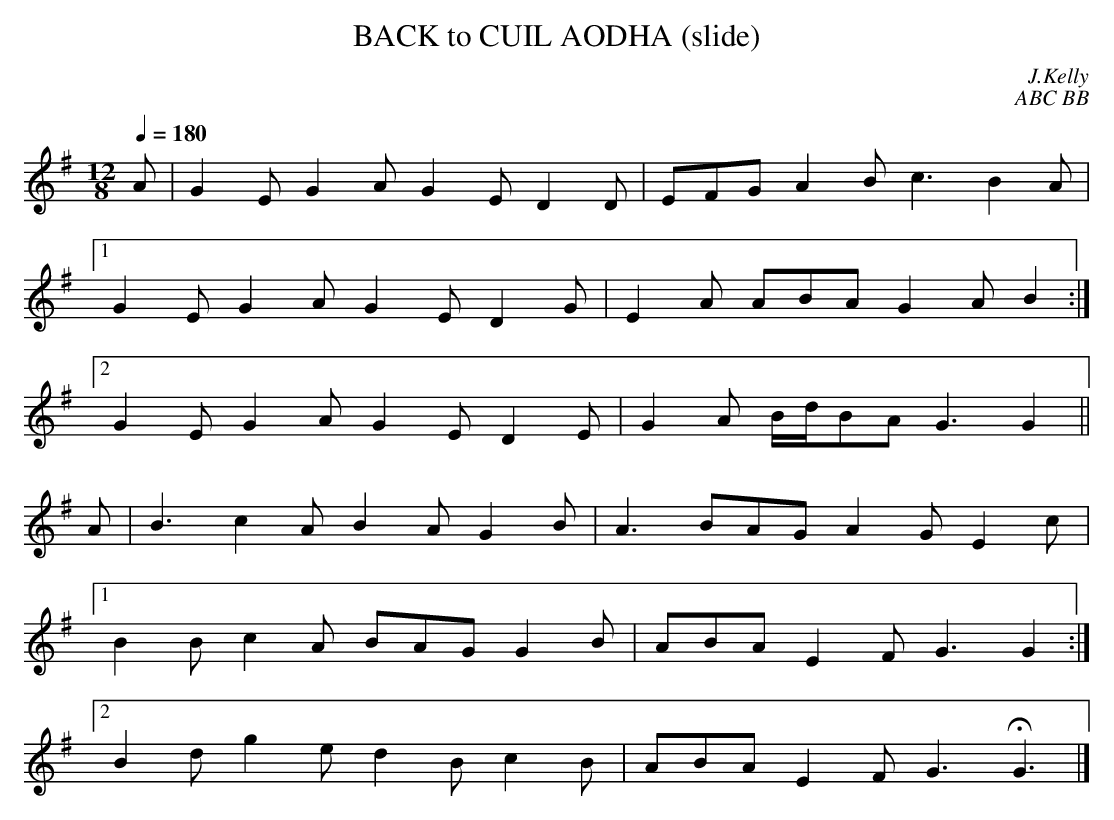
X:1
T:BACK to CUIL AODHA (slide)
C:J.Kelly
C:ABC BB
M:12/8
L:1/8
Q:1/4=180
K:G
A|G2E G2A G2E D2D|EFG A2B c3 B2A|
[1 G2E G2A G2E D2G|E2A ABA G2A B2:|
[2 G2E G2A G2E D2E|G2A B/d/BA G3 G2||
A|B3 c2A B2A G2B|A3 BAG A2G E2c|
[1 B2B c2A BAG G2B|ABA E2F G3 G2:|
[2 B2d g2e d2B c2B|ABA E2F G3 HG3|]
